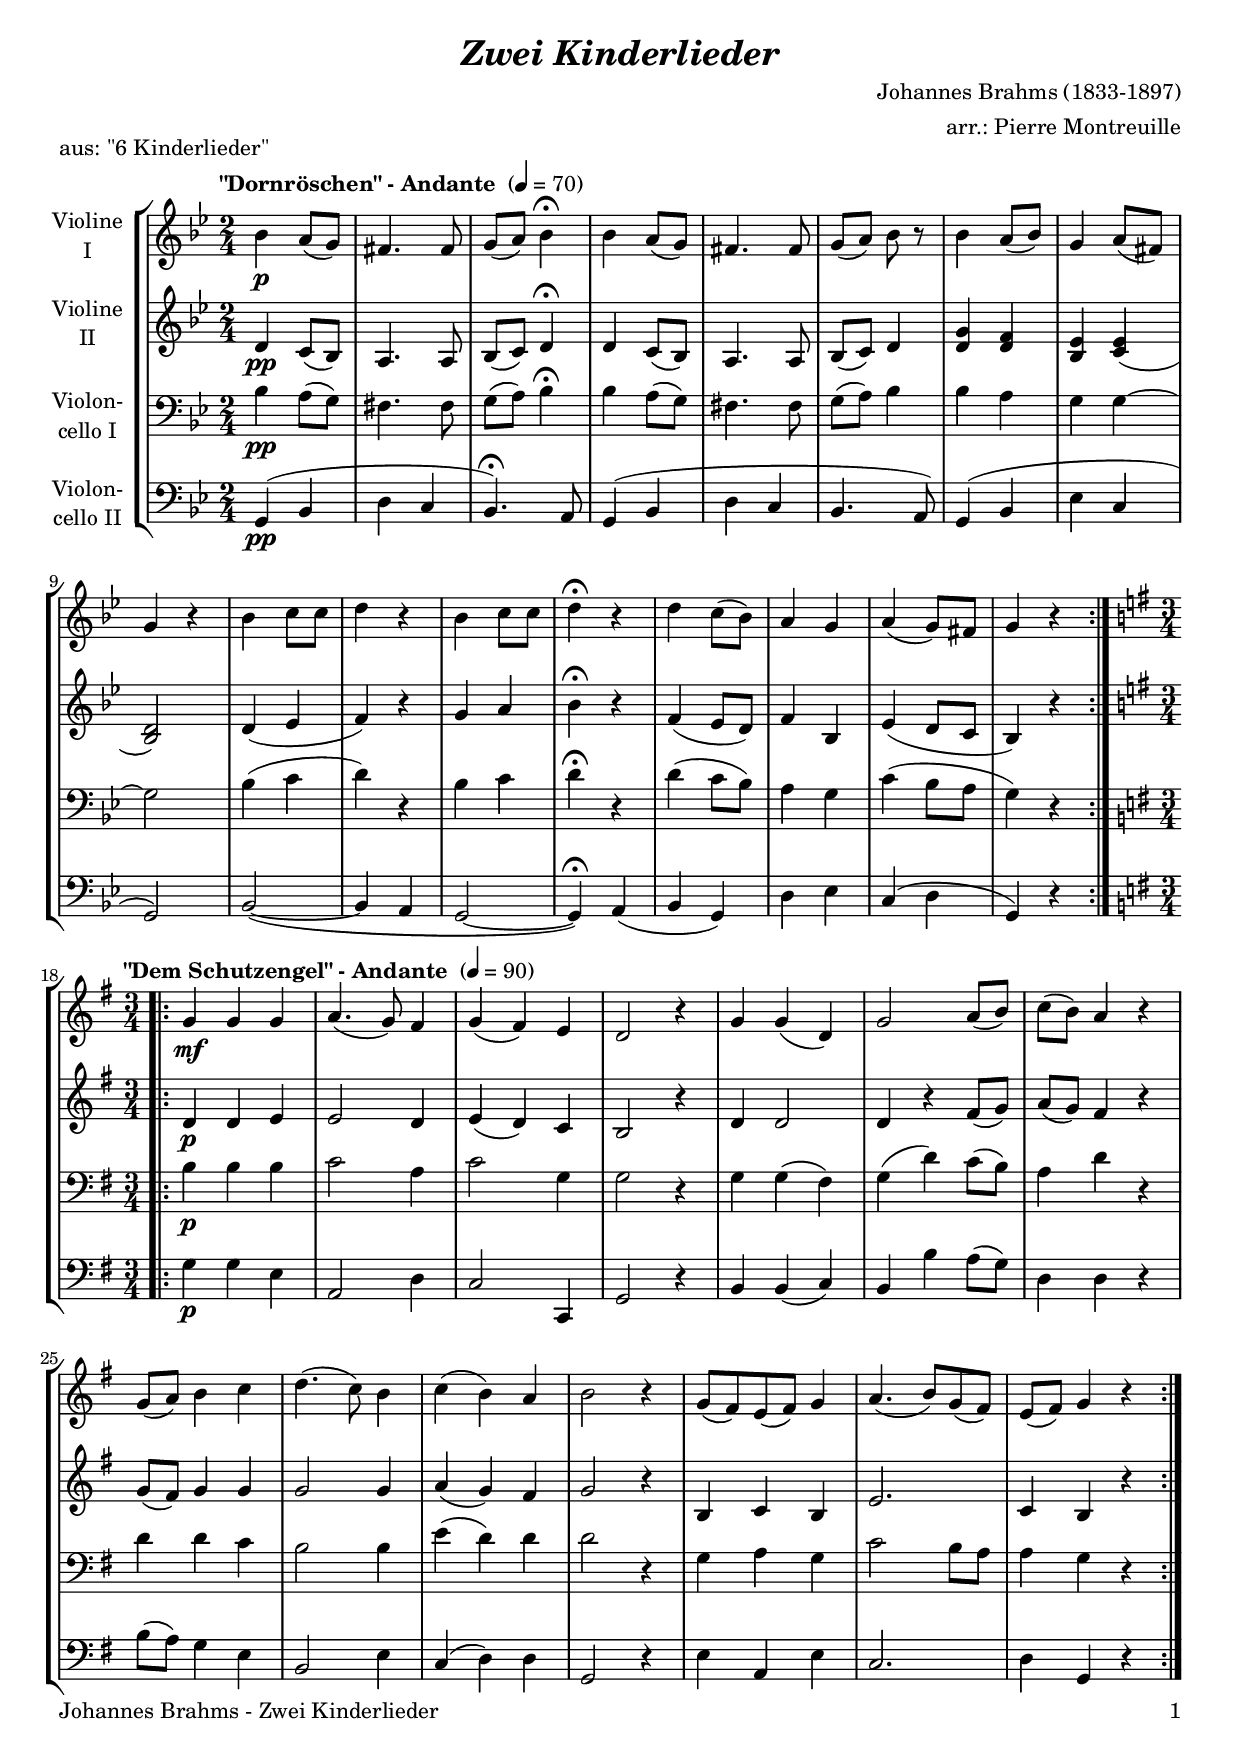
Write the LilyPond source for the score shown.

\version "2.24.1"
\include "deutsch.ly"

#(set-global-staff-size 19)

\header {
  title     = \markup \bold \italic "Zwei Kinderlieder"
  composer  = "Johannes Brahms (1833-1897)"
  arranger  = "arr.: Pierre Montreuille"
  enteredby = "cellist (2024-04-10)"
  piece     = "aus: \"6 Kinderlieder\""
}

voiceconsts = {
  \key g \minor
  \time 2/4
  \clef "treble"
%  \numericTimeSignature
  \compressEmptyMeasures
  % Set default beaming for all staves
%  \set Timing.beamExceptions = #'()
%  \set Timing.baseMoment     = #(ly:make-moment 1 4)
%  \set Timing.beatStructure  = #'(1 1 1)
}

mist = "string ensemble 1"
mivl = "violin"
miba = "cello"
mipz = "pizzicato strings"

dcaf = \mark \markup \box \italic "D.C. al Fine"
fine = \mark \markup \box \italic "Fine"

introa = {        \tempo "\"Dornröschen\" - Andante "     4=70 }
introb = { \break \tempo "\"Dem Schutzengel\" - Andante " 4=90 \time 3/4 \key g \major }

va = \relative c'' {
  \voiceconsts

  \introa
  \repeat volta 2 {
    b4\p a8( g)
    fis4. fis8
    g( a) b4\fermata
    b a8( g)
    fis4. fis8
    g( a) b r
    b4 a8( b)

    g4 a8( fis)
    g4 r
    b c8 c
    d4 r
    b c8 c
    d4\fermata r
    d c8( b)
    a4 g
    a( g8) fis
    g4 r
  }

  \introb
  \repeat volta 2 {
    g\mf g g
    a4.( g8) fis4
    g( fis) e
    d2 r4
    g g( d)
    g2 a8( h)
    c( h) a4 r

    g8( a) h4 c
    d4.( c8) h4
    c( h) a
    h2 r4
    g8( fis) e( fis) g4
    a4.( h8) g( fis)
    e( fis) g4 r
  }
}

vb = \relative c' {
  \voiceconsts

  \introa
  \repeat volta 2 {
    d4\pp c8( b)
    a4. a8
    b( c) d4\fermata
    d c8( b)
    a4. a8
    b( c) d4
    <d g> <d f>

    <b es> <c es>(
    <b d>2)
    d4( es
    f) r
    g a
    b\fermata r
    f( es8 d)
    f4 b,
    es( d8 c
    b4) r
  }

  \introb
  \repeat volta 2 {
    d\p d e
    e2 d4
    e( d) c
    h2 r4
    d d2
    d4 r fis8( g)
    a( g) fis4 r

    g8( fis) g4 g
    g2 g4
    a( g) fis
    g2 r4
    h, c h
    e2.
    c4 h r
  }  
}

vc = \relative c' {
  \voiceconsts
  \clef "bass"

  \introa
  \repeat volta 2 {
    b4\pp a8( g)
    fis4. fis8
    g( a) b4\fermata
    b a8( g)
    fis4. fis8
    g( a) b4
    b a

    g g~
    g2
    b4( c
    d) r
    b c
    d\fermata r
    d( c8 b)
    a4 g
    c( b8 a
    g4) r
  }

  \introb
  \repeat volta 2 {
    h\p h h
    c2 a4
    c2 g4
    g2 r4
    g g( fis)
    g( d') c8( h)
    a4 d r

    d d c
    h2 h4
    e( d) d
    d2 r4
    g, a g
    c2 h8 a
    a4 g r
  }
}

vd = \relative c {
  \voiceconsts
  \clef "bass"

  \introa
  \repeat volta 2 {
    g4(\pp b
    d c
    b4.)\fermata a8
    g4( b
    d c
    b4. a8)
    g4( b

    es c
    g2)
    b(~
    b4 a
    g2~
    g4)\fermata a(
    b g) d' es
    c( d
    g,) r
  }

  \introb
  \repeat volta 2 {
    g'\p g e
    a,2 d4
    c2 c,4
    g'2 r4
    h h( c)
    h h' a8( g)
    d4 d r

    h'8( a) g4 e
    h2 e4
    c( d) d
    g,2 r4
    e' a, e'
    c2.
    d4 g, r
  }
}


music = \new StaffGroup <<
      \new Staff {
	\set Staff.midiInstrument = \mivl
	\set Staff.instrumentName = \markup \center-column { "Violine" "I" }
	\transpose g g { \va }
      }

      \new Staff {
	\set Staff.midiInstrument = \mivl
	\set Staff.instrumentName = \markup \center-column { "Violine" "II" }
	\transpose g g { \vb }
      }

      \new Staff {
	\set Staff.midiInstrument = \miba
	\set Staff.instrumentName = \markup \center-column { "Violon-" "cello I" }
	\transpose g g { \vc }
      }

      \new Staff {
	\set Staff.midiInstrument = \miba
	\set Staff.instrumentName = \markup \center-column { "Violon-" "cello II" }
	\transpose g g { \vd }
      }
>>

\book {
   \paper {
    print-page-number = ##t
    print-first-page-number = ##t
    ragged-last-bottom = ##f
    oddHeaderMarkup = \markup \null
    evenHeaderMarkup = \markup \null
    oddFooterMarkup = \markup {
      \fill-line {
        \if \should-print-page-number
        "Johannes Brahms - Zwei Kinderlieder" \fromproperty #'page:page-number-string
      }
    }
    evenFooterMarkup = \oddFooterMarkup
  } \score {
    \music
    \layout {}
  }

  \score {
    \unfoldRepeats \music

    \midi {
      \context {
        \Score
      }
    }
  }
}